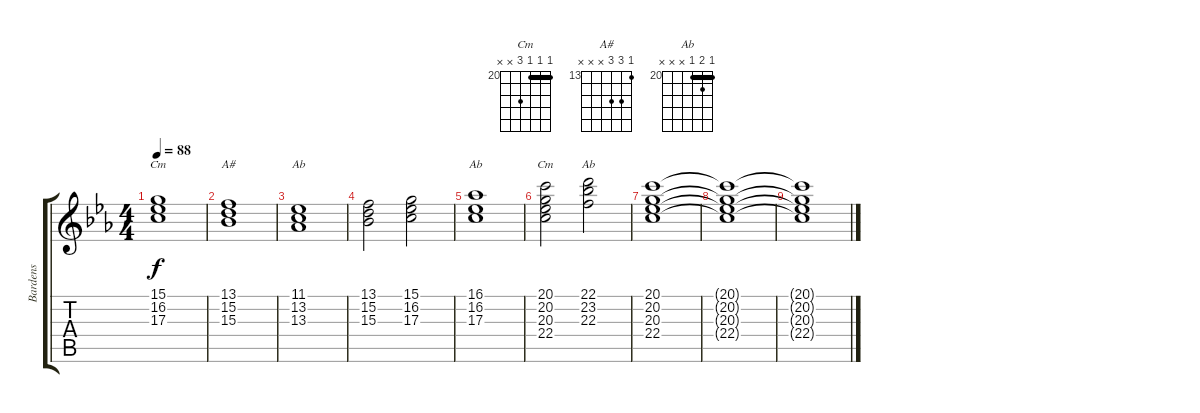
\track ("Bardens" "Bardens") {instrument synthstrings1}
\staff {score tabs}
\tuning (E4 B3 G3 D3 A2 E2) {hide}
\chord ("Cm" 15 16 17 x x x) {firstfret 15}
\chord ("A#" 13 15 15 x x x) {firstfret 13}
\chord ("Ab" 11 13 13 x x x) {firstfret 11}
\chord ("Ab" 16 16 17 x x x) {firstfret 16 barre 16}
\chord ("Cm" 20 20 20 22 x x) {firstfret 20 barre 20}
\chord ("Ab" 20 21 20 x x x) {firstfret 20 barre 20}
\ts (4 4)
\tempo 88
\clef g2
\ks cminor
(15.1 16.2 17.3).1{ch "Cm" dy f} |
(13.1 15.2 15.3).1{ch "A#"} |
(11.1 13.2 13.3).1{ch "Ab"} |
(13.1 15.2 15.3).2 (15.1 16.2 17.3).2 |
(16.1 16.2 17.3).1{ch "Ab"} |
(20.1 20.2 20.3 22.4).2{ch "Cm"} (22.1 23.2 22.3).2{ch "Ab"} |
(20.1 20.2 20.3 22.4).1 |
(20.1{t} 20.2{t} 20.3{t} 22.4{t}).1 |
(20.1{t} 20.2{t} 20.3{t} 22.4{t}).1
